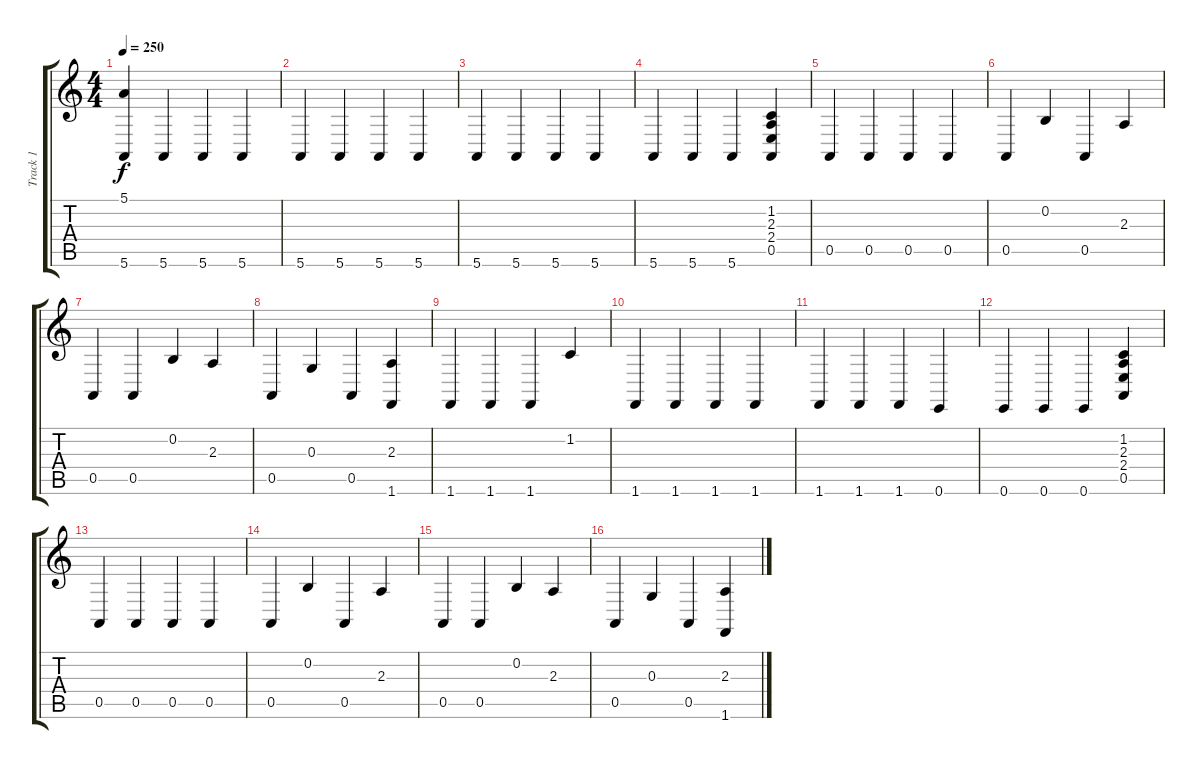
\track ("Track 1" "Track 1") {instrument churchorgan}
\staff {score tabs}
\tuning (E4 B3 G3 D3 A2 E2) {hide}
\ts (4 4)
\tempo 250
\clef g2
\ks c
(5.1 5.6).4{dy f} 5.6.4 5.6.4 5.6.4 |
5.6.4 5.6.4 5.6.4 5.6.4 |
5.6.4 5.6.4 5.6.4 5.6.4 |
5.6.4 5.6.4 5.6.4 (1.2 2.3 2.4 0.5).4 |
0.5.4 0.5.4 0.5.4 0.5.4 |
0.5.4 0.2.4 0.5.4 2.3.4 |
0.5.4 0.5.4 0.2.4 2.3.4 |
0.5.4 0.3.4 0.5.4 (2.3 1.6).4 |
1.6.4 1.6.4 1.6.4 1.2.4 |
1.6.4 1.6.4 1.6.4 1.6.4 |
1.6.4 1.6.4 1.6.4 0.6.4 |
0.6.4 0.6.4 0.6.4 (1.2 2.3 2.4 0.5).4 |
0.5.4 0.5.4 0.5.4 0.5.4 |
0.5.4 0.2.4 0.5.4 2.3.4 |
0.5.4 0.5.4 0.2.4 2.3.4 |
0.5.4 0.3.4 0.5.4 (2.3 1.6).4
